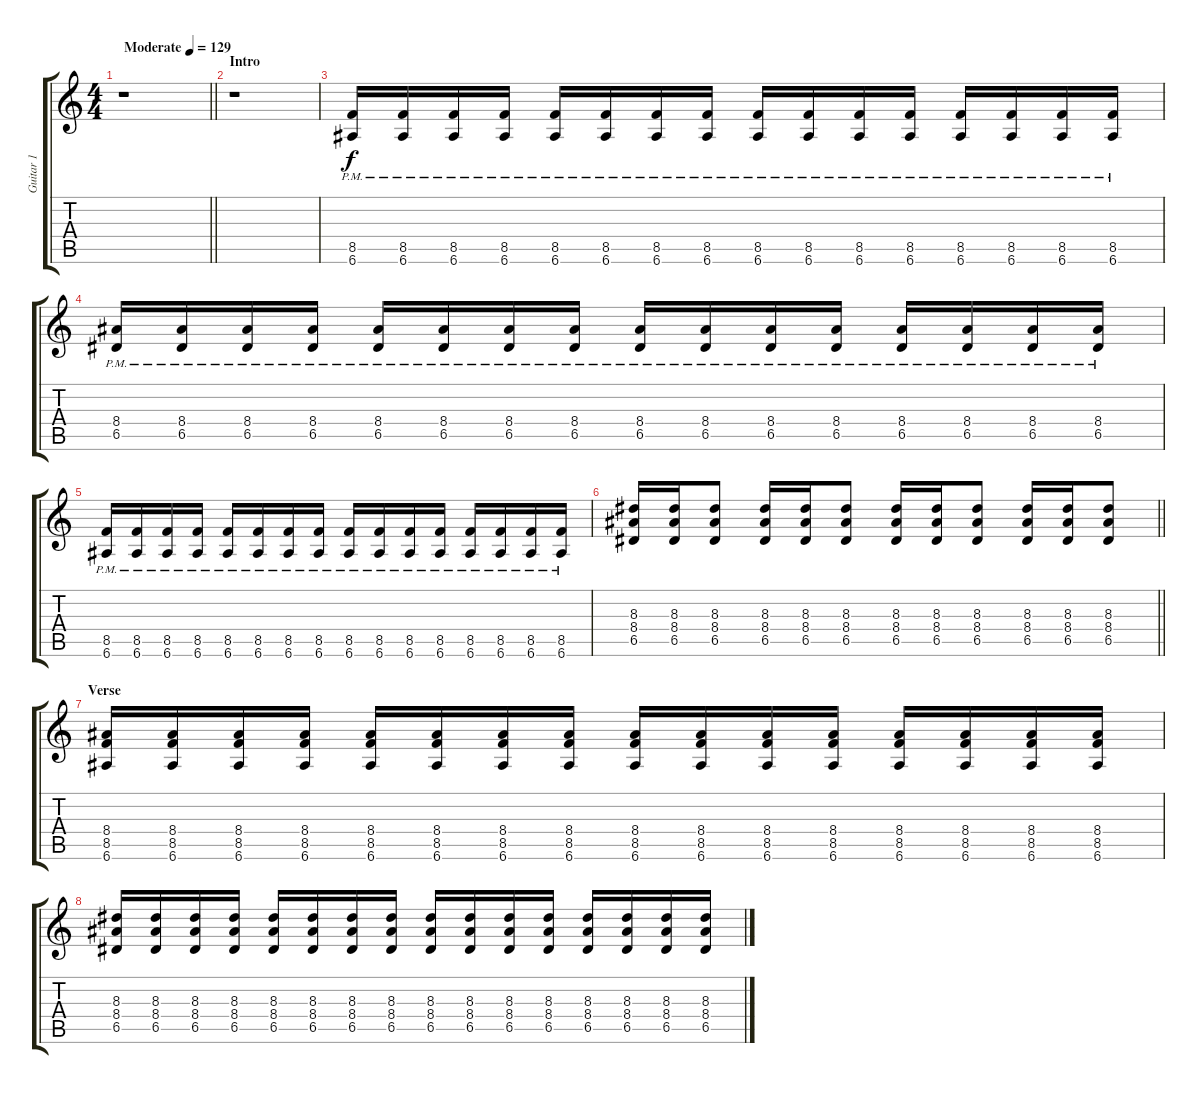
\track ("Guitar 1" "Guitar 1") {instrument overdrivenguitar}
\staff {score tabs}
\tuning (E4 B3 G3 D3 A2 E2) {hide}
\ts (4 4)
\tempo (129 "Moderate")
\clef g2
\barLineRight lightlight
\ks c
r.1{dy f instrument overdrivenguitar} |
\section ("" "Intro")
r.1 |
(8.5{pm} 6.6{pm}).16 (8.5{pm} 6.6{pm}).16 (8.5{pm} 6.6{pm}).16 (8.5{pm} 6.6{pm}).16 (8.5{pm} 6.6{pm}).16 (8.5{pm} 6.6{pm}).16 (8.5{pm} 6.6{pm}).16 (8.5{pm} 6.6{pm}).16 (8.5{pm} 6.6{pm}).16 (8.5{pm} 6.6{pm}).16 (8.5{pm} 6.6{pm}).16 (8.5{pm} 6.6{pm}).16 (8.5{pm} 6.6{pm}).16 (8.5{pm} 6.6{pm}).16 (8.5{pm} 6.6{pm}).16 (8.5{pm} 6.6{pm}).16 |
(8.4{pm} 6.5{pm}).16 (8.4{pm} 6.5{pm}).16 (8.4{pm} 6.5{pm}).16 (8.4{pm} 6.5{pm}).16 (8.4{pm} 6.5{pm}).16 (8.4{pm} 6.5{pm}).16 (8.4{pm} 6.5{pm}).16 (8.4{pm} 6.5{pm}).16 (8.4{pm} 6.5{pm}).16 (8.4{pm} 6.5{pm}).16 (8.4{pm} 6.5{pm}).16 (8.4{pm} 6.5{pm}).16 (8.4{pm} 6.5{pm}).16 (8.4{pm} 6.5{pm}).16 (8.4{pm} 6.5{pm}).16 (8.4{pm} 6.5{pm}).16 |
(8.5{pm} 6.6{pm}).16 (8.5{pm} 6.6{pm}).16 (8.5{pm} 6.6{pm}).16 (8.5{pm} 6.6{pm}).16 (8.5{pm} 6.6{pm}).16 (8.5{pm} 6.6{pm}).16 (8.5{pm} 6.6{pm}).16 (8.5{pm} 6.6{pm}).16 (8.5{pm} 6.6{pm}).16 (8.5{pm} 6.6{pm}).16 (8.5{pm} 6.6{pm}).16 (8.5{pm} 6.6{pm}).16 (8.5{pm} 6.6{pm}).16 (8.5{pm} 6.6{pm}).16 (8.5{pm} 6.6{pm}).16 (8.5{pm} 6.6{pm}).16 |
\barLineRight lightlight
(8.3 8.4 6.5).16 (8.3 8.4 6.5).16 (8.3 8.4 6.5).8 (8.3 8.4 6.5).16 (8.3 8.4 6.5).16 (8.3 8.4 6.5).8 (8.3 8.4 6.5).16 (8.3 8.4 6.5).16 (8.3 8.4 6.5).8 (8.3 8.4 6.5).16 (8.3 8.4 6.5).16 (8.3 8.4 6.5).8 |
\section ("" "Verse")
(8.4 8.5 6.6).16 (8.4 8.5 6.6).16 (8.4 8.5 6.6).16 (8.4 8.5 6.6).16 (8.4 8.5 6.6).16 (8.4 8.5 6.6).16 (8.4 8.5 6.6).16 (8.4 8.5 6.6).16 (8.4 8.5 6.6).16 (8.4 8.5 6.6).16 (8.4 8.5 6.6).16 (8.4 8.5 6.6).16 (8.4 8.5 6.6).16 (8.4 8.5 6.6).16 (8.4 8.5 6.6).16 (8.4 8.5 6.6).16 |
(8.3 8.4 6.5).16 (8.3 8.4 6.5).16 (8.3 8.4 6.5).16 (8.3 8.4 6.5).16 (8.3 8.4 6.5).16 (8.3 8.4 6.5).16 (8.3 8.4 6.5).16 (8.3 8.4 6.5).16 (8.3 8.4 6.5).16 (8.3 8.4 6.5).16 (8.3 8.4 6.5).16 (8.3 8.4 6.5).16 (8.3 8.4 6.5).16 (8.3 8.4 6.5).16 (8.3 8.4 6.5).16 (8.3 8.4 6.5).16
